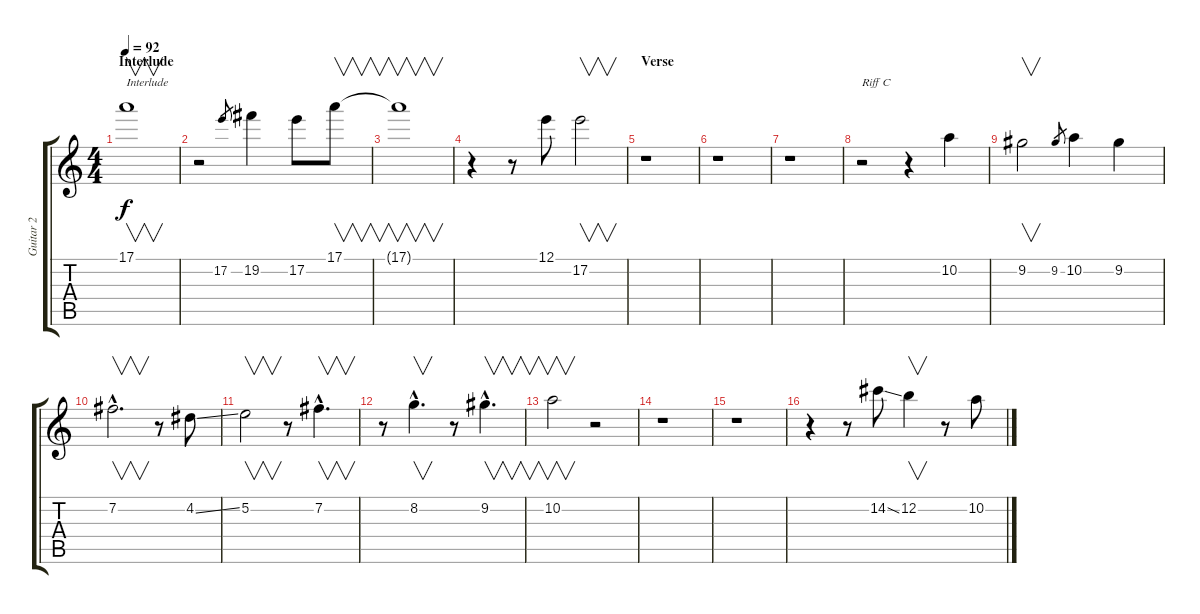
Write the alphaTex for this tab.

\track ("Guitar 2" "Guitar 2") {instrument electricguitarclean}
\staff {score tabs}
\tuning (E4 B3 G3 D3 A2 E2) {hide}
\ts (4 4)
\section ("" "Interlude")
\tempo 92
\clef g2
\ks c
17.1.1{v txt "Interlude" dy f} |
r.2 17.2.8{gr} 19.2.4 17.2.8 17.1.8{v} |
17.1{t}.1{v} |
r.4 r.8 12.1.8 17.2.2{v} |
\section ("" "Verse")
r.1 |
r.1 |
r.1 |
r.2{txt "Riff C"} r.4 10.2.4 |
9.2.2{v} 9.2.8{gr} 10.2.4 9.2.4 |
7.2{hac}.2{v d} r.8 4.2{ss}.8 |
5.2.2{v} r.8 7.2{hac}.4{v d} |
r.8 8.2{hac}.4{v d} r.8 9.2{hac}.4{v d} |
10.2.2{v} r.2 |
r.1 |
r.1 |
r.4 r.8 14.2{ss}.8 12.2.4{v} r.8 10.2{ss}.8
